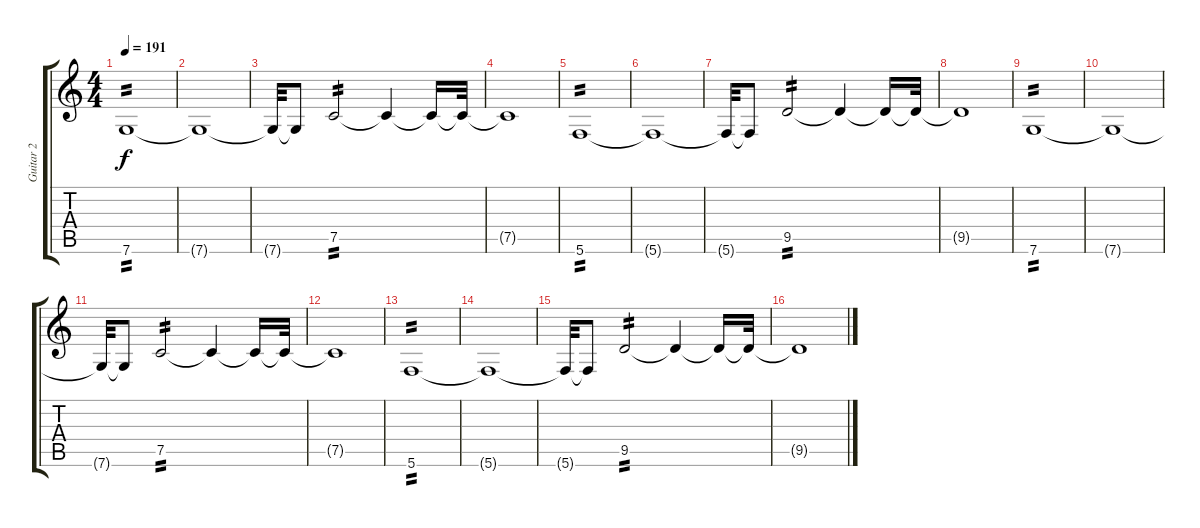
\track ("Guitar 2" "Guitar 2") {instrument distortionguitar}
\staff {score tabs}
\tuning (C4 G3 Eb3 Bb2 F2 C2) {hide}
\ts (4 4)
\tempo 191
\clef g2
\ks c
7.6.1{tp 2 dy f} |
7.6{t}.1 |
7.6{t}.32 7.6{t}.8 7.5.2{tp 2} 7.5{t}.4 7.5{t}.16 7.5{t}.32 |
7.5{t}.1 |
5.6.1{tp 2} |
5.6{t}.1 |
5.6{t}.32 5.6{t}.8 9.5.2{tp 2} 9.5{t}.4 9.5{t}.16 9.5{t}.32 |
9.5{t}.1 |
7.6.1{tp 2} |
7.6{t}.1 |
7.6{t}.32 7.6{t}.8 7.5.2{tp 2} 7.5{t}.4 7.5{t}.16 7.5{t}.32 |
7.5{t}.1 |
5.6.1{tp 2} |
5.6{t}.1 |
5.6{t}.32 5.6{t}.8 9.5.2{tp 2} 9.5{t}.4 9.5{t}.16 9.5{t}.32 |
9.5{t}.1
